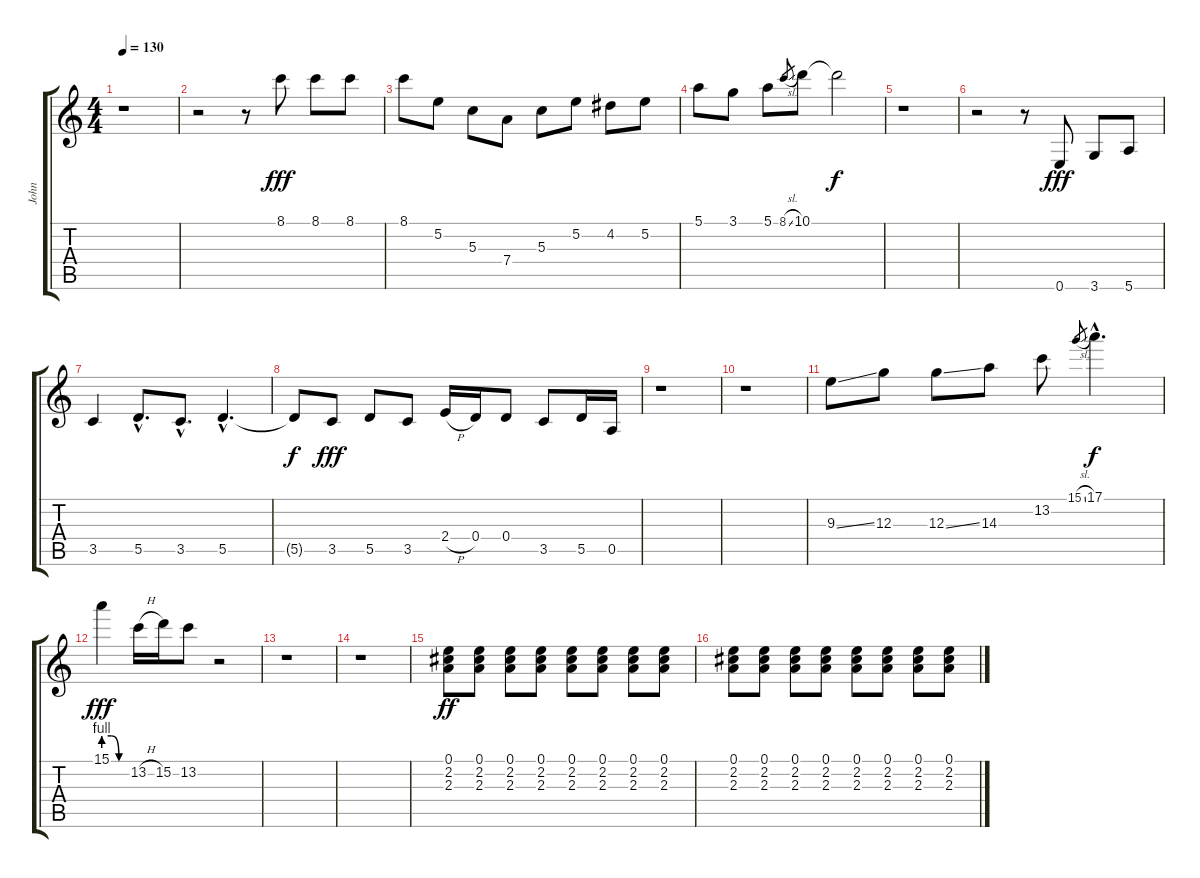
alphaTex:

\track ("John" "John") {instrument electricguitarjazz}
\staff {score tabs}
\tuning (E4 B3 G3 D3 A2 E2) {hide}
\ts (4 4)
\tempo 130
\clef g2
\ks c
r.1{dy fff} |
r.2 r.8 8.1.8 8.1.8 8.1.8 |
8.1.8 5.2.8 5.3.8 7.4.8 5.3.8 5.2.8 4.2.8 5.2.8 |
5.1.8 3.1.8 5.1.8 8.1{sl}.8{gr} 10.1.8 10.1{t}.2{dy f} |
r.1 |
r.2 r.8 0.6.8{dy fff} 3.6.8 5.6.8 |
3.5.4 5.5{hac}.8{d} 3.5{hac}.8{d} 5.5{hac}.4{d} |
5.5{t}.8{dy f} 3.5.8{dy fff} 5.5.8 3.5.8 2.4{h}.16 0.4.16 0.4.8 3.5.8 5.5.16 0.5.16 |
r.1 |
r.1 |
9.3{ss}.8 12.3.8 12.3{ss}.8 14.3.8 13.2.8 15.1{sl}.8{gr} 17.1{hac}.4{d dy f} |
15.1{be (custom 0 4 20 4 40 0 60 0)}.4{dy fff} 13.2{h}.16 15.2.16 13.2.8 r.2 |
r.1 |
r.1 |
(0.1 2.2 2.3).8{dy ff volume 10 instrument electricgrandpiano} (0.1 2.2 2.3).8 (0.1 2.2 2.3).8 (0.1 2.2 2.3).8 (0.1 2.2 2.3).8 (0.1 2.2 2.3).8 (0.1 2.2 2.3).8 (0.1 2.2 2.3).8 |
(0.1 2.2 2.3).8 (0.1 2.2 2.3).8 (0.1 2.2 2.3).8 (0.1 2.2 2.3).8 (0.1 2.2 2.3).8 (0.1 2.2 2.3).8 (0.1 2.2 2.3).8 (0.1 2.2 2.3).8
